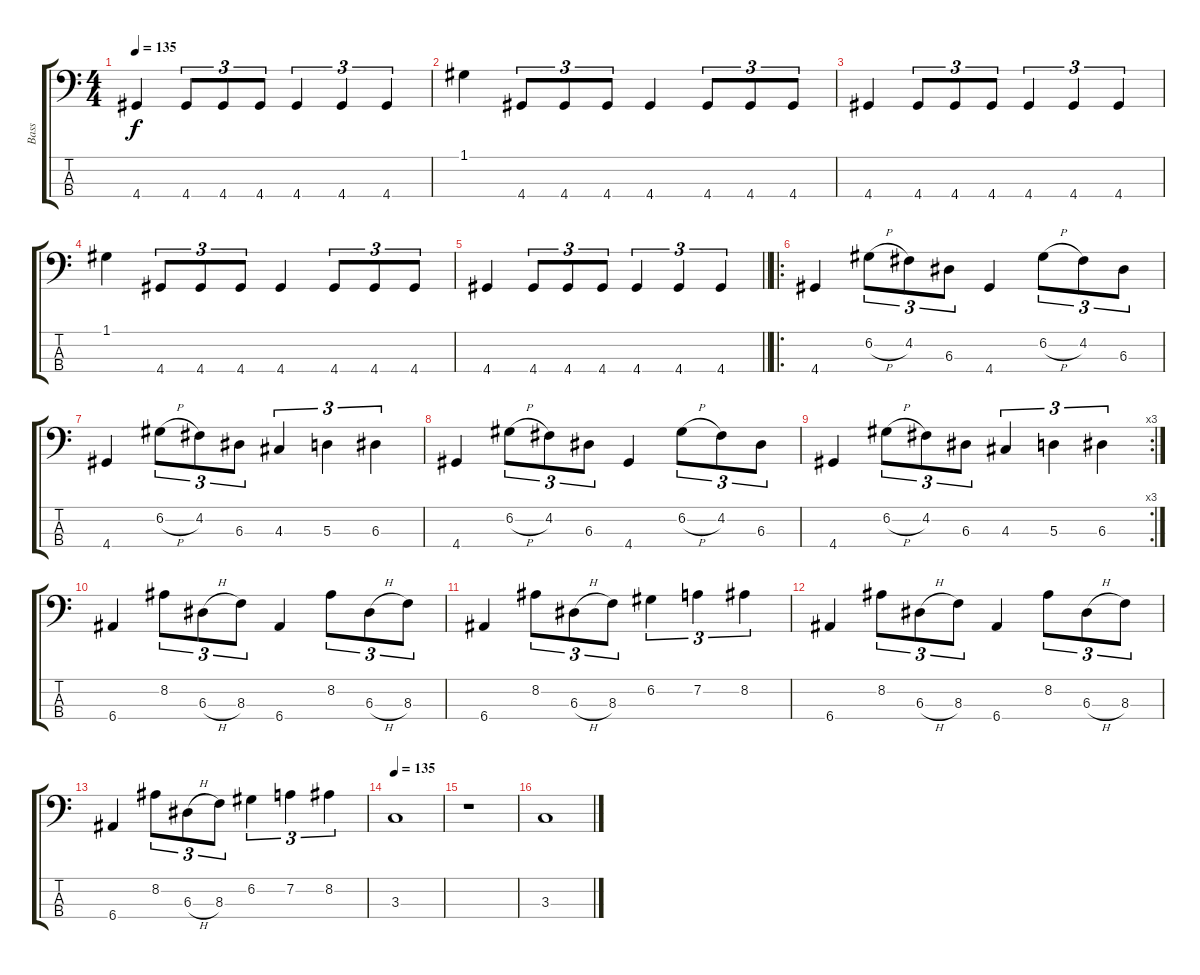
\track ("Bass" "Bass") {instrument electricbassfinger}
\staff {score tabs}
\tuning (G2 D2 A1 E1) {hide}
\ts (4 4)
\tempo 135
\clef f4
\ks c
4.4.4{dy f} 4.4.8{tu (3 2)} 4.4.8{tu (3 2)} 4.4.8{tu (3 2)} 4.4.4{tu (3 2)} 4.4.4{tu (3 2)} 4.4.4{tu (3 2)} |
1.1.4 4.4.8{tu (3 2)} 4.4.8{tu (3 2)} 4.4.8{tu (3 2)} 4.4.4 4.4.8{tu (3 2)} 4.4.8{tu (3 2)} 4.4.8{tu (3 2)} |
4.4.4 4.4.8{tu (3 2)} 4.4.8{tu (3 2)} 4.4.8{tu (3 2)} 4.4.4{tu (3 2)} 4.4.4{tu (3 2)} 4.4.4{tu (3 2)} |
1.1.4 4.4.8{tu (3 2)} 4.4.8{tu (3 2)} 4.4.8{tu (3 2)} 4.4.4 4.4.8{tu (3 2)} 4.4.8{tu (3 2)} 4.4.8{tu (3 2)} |
\barLineRight lightlight
4.4.4 4.4.8{tu (3 2)} 4.4.8{tu (3 2)} 4.4.8{tu (3 2)} 4.4.4{tu (3 2)} 4.4.4{tu (3 2)} 4.4.4{tu (3 2)} |
\ro
4.4.4 6.2{h}.8{tu (3 2)} 4.2.8{tu (3 2)} 6.3.8{tu (3 2)} 4.4.4 6.2{h}.8{tu (3 2)} 4.2.8{tu (3 2)} 6.3.8{tu (3 2)} |
4.4.4 6.2{h}.8{tu (3 2)} 4.2.8{tu (3 2)} 6.3.8{tu (3 2)} 4.3.4{tu (3 2)} 5.3.4{tu (3 2)} 6.3.4{tu (3 2)} |
4.4.4 6.2{h}.8{tu (3 2)} 4.2.8{tu (3 2)} 6.3.8{tu (3 2)} 4.4.4 6.2{h}.8{tu (3 2)} 4.2.8{tu (3 2)} 6.3.8{tu (3 2)} |
\rc 3
4.4.4 6.2{h}.8{tu (3 2)} 4.2.8{tu (3 2)} 6.3.8{tu (3 2)} 4.3.4{tu (3 2)} 5.3.4{tu (3 2)} 6.3.4{tu (3 2)} |
6.4.4 8.2.8{tu (3 2)} 6.3{h}.8{tu (3 2)} 8.3.8{tu (3 2)} 6.4.4 8.2.8{tu (3 2)} 6.3{h}.8{tu (3 2)} 8.3.8{tu (3 2)} |
6.4.4 8.2.8{tu (3 2)} 6.3{h}.8{tu (3 2)} 8.3.8{tu (3 2)} 6.2.4{tu (3 2)} 7.2.4{tu (3 2)} 8.2.4{tu (3 2)} |
6.4.4 8.2.8{tu (3 2)} 6.3{h}.8{tu (3 2)} 8.3.8{tu (3 2)} 6.4.4 8.2.8{tu (3 2)} 6.3{h}.8{tu (3 2)} 8.3.8{tu (3 2)} |
6.4.4 8.2.8{tu (3 2)} 6.3{h}.8{tu (3 2)} 8.3.8{tu (3 2)} 6.2.4{tu (3 2)} 7.2.4{tu (3 2)} 8.2.4{tu (3 2)} |
\tempo 135
3.3.1 |
r.1 |
3.3.1
